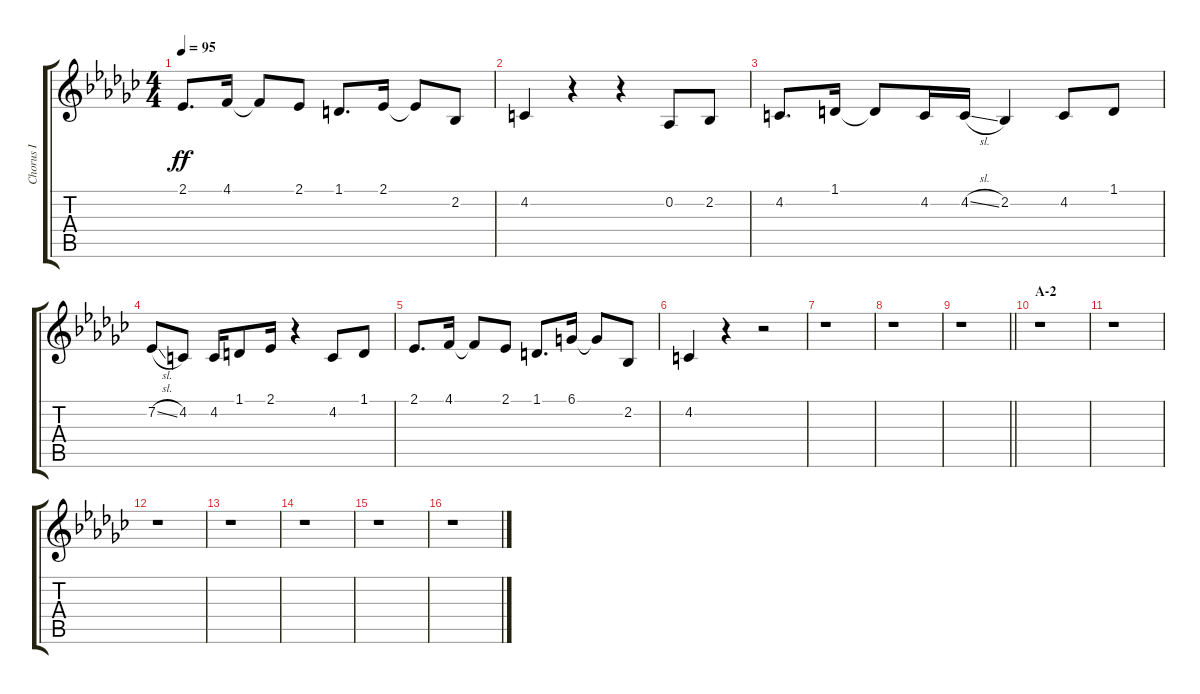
\track ("Chorus I" "Chorus I") {instrument voiceoohs}
\staff {score tabs}
\tuning (Db4 Ab3 E3 B2 Gb2 B1) {hide}
\ts (4 4)
\tempo 95
\clef g2
\ks gb
2.1.8{d dy ff} 4.1.16 4.1{t}.8 2.1.8 1.1.8{d} 2.1.16 2.1{t}.8 2.2.8 |
4.2.4 r.4 r.4 0.2.8 2.2.8 |
4.2.8{d} 1.1.16 1.1{t}.8 4.2.16 4.2{sl}.16 2.2.4 4.2.8 1.1.8 |
7.2{sl}.8 4.2.8 4.2.16 1.1.8 2.1.16 r.4 4.2.8 1.1.8 |
2.1.8{d} 4.1.16 4.1{t}.8 2.1.8 1.1.8{d} 6.1.16 6.1{t}.8 2.2.8 |
4.2.4 r.4 r.2 |
r.1 |
r.1 |
\barLineRight lightlight
r.1 |
\section ("" "A-2")
r.1 |
r.1 |
r.1 |
r.1 |
r.1 |
r.1 |
r.1
